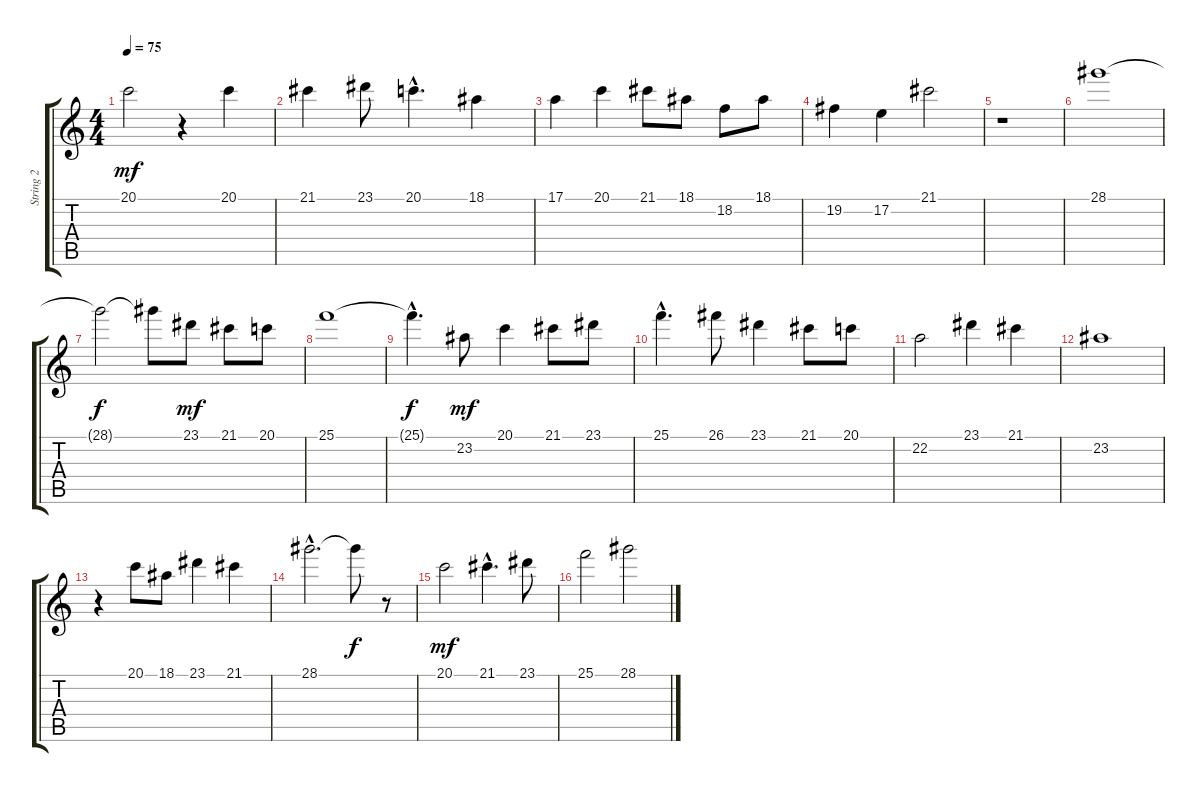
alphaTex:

\track ("String 2" "String 2") {instrument stringensemble2}
\staff {score tabs}
\tuning (E4 B3 G3 D3 A2 E2) {hide}
\ts (4 4)
\tempo 75
\clef g2
\ks c
20.1.2{dy mf} r.4 20.1.4 |
21.1.4 23.1.8 20.1{hac}.4{d} 18.1.4 |
17.1.4 20.1.4 21.1.8 18.1.8 18.2.8 18.1.8 |
19.2.4 17.2.4 21.1.2 |
r.1 |
28.1.1 |
28.1{t}.2{dy f} 28.1{t}.8 23.1.8{dy mf} 21.1.8 20.1.8 |
25.1.1 |
25.1{hac t}.4{d dy f} 23.2.8{dy mf} 20.1.4 21.1.8 23.1.8 |
25.1{hac}.4{d} 26.1.8 23.1.4 21.1.8 20.1.8 |
22.2.2 23.1.4 21.1.4 |
23.2.1 |
r.4 20.1.8 18.1.8 23.1.4 21.1.4 |
28.1{hac}.2{d} 28.1{t}.8{dy f} r.8 |
20.1.2{dy mf} 21.1{hac}.4{d} 23.1.8 |
25.1.2 28.1.2
